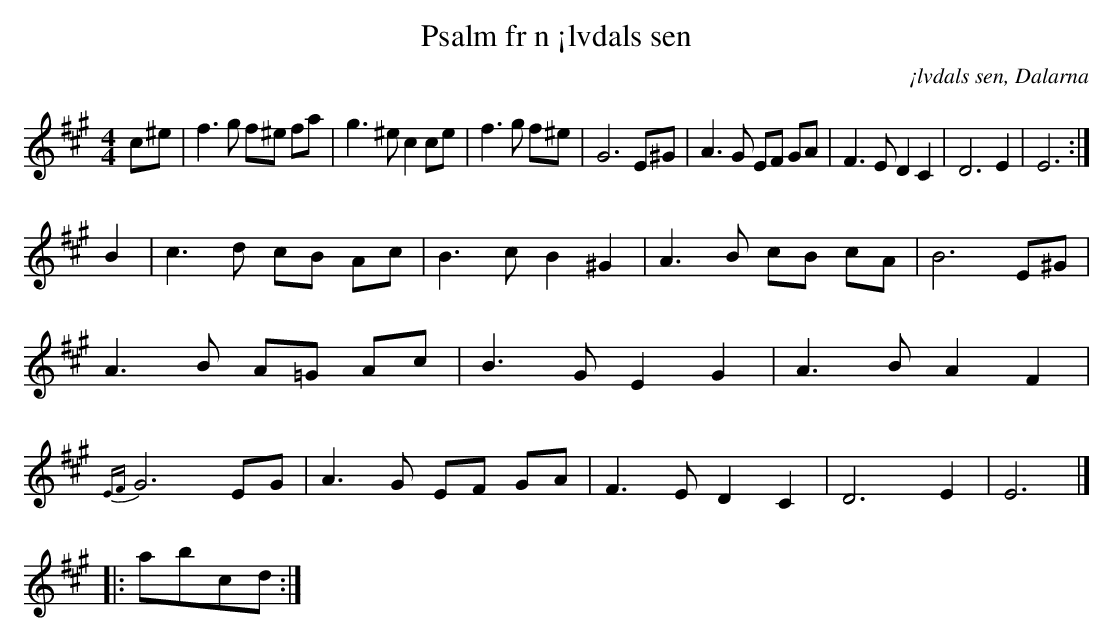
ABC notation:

X:1
T:Psalm fr n ¡lvdals sen
O:¡lvdals sen, Dalarna
M:4/4
L:1/8
K:A
c^e | f3g f^e fa | g3 ^e c2ce | f3g f^e | G6E^G | A3G EF GA | F3ED2C2 | D6E2 | E6 :|]
B2 | c3d cB Ac | B3cB2^G2 | A3B cB cA | B6E^G | A3B A=G Ac| B3G E2G2| A3BA2 F2| {EF}G6EG| A3G EF GA | F3ED2C2 | D6E2 | E6 |]
|: abcd :|
